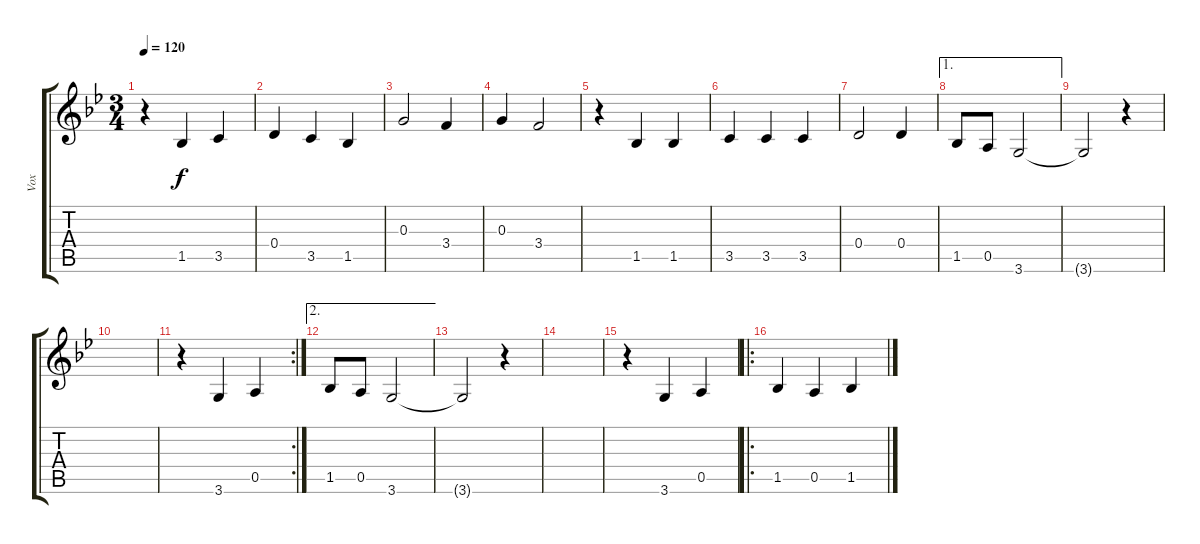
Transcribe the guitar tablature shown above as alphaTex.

\track ("Vox" "Vox") {instrument fretlessbass}
\staff {score tabs}
\tuning (E4 B3 G3 D3 A2 E2) {hide}
\ts (3 4)
\tempo 120
\clef g2
\ks bb
r.4{dy f} 1.5.4 3.5.4 |
0.4.4 3.5.4 1.5.4 |
0.3.2 3.4.4 |
0.3.4 3.4.2 |
r.4 1.5.4 1.5.4 |
3.5.4 3.5.4 3.5.4 |
0.4.2 0.4.4 |
\ae 1
1.5.8 0.5.8 3.6.2 |
3.6{t}.2 r.4 |
|
\rc 2
r.4 3.6.4 0.5.4 |
\ae 2
1.5.8 0.5.8 3.6.2 |
3.6{t}.2 r.4 |
|
r.4 3.6.4 0.5.4 |
\ro
1.5.4 0.5.4 1.5.4
